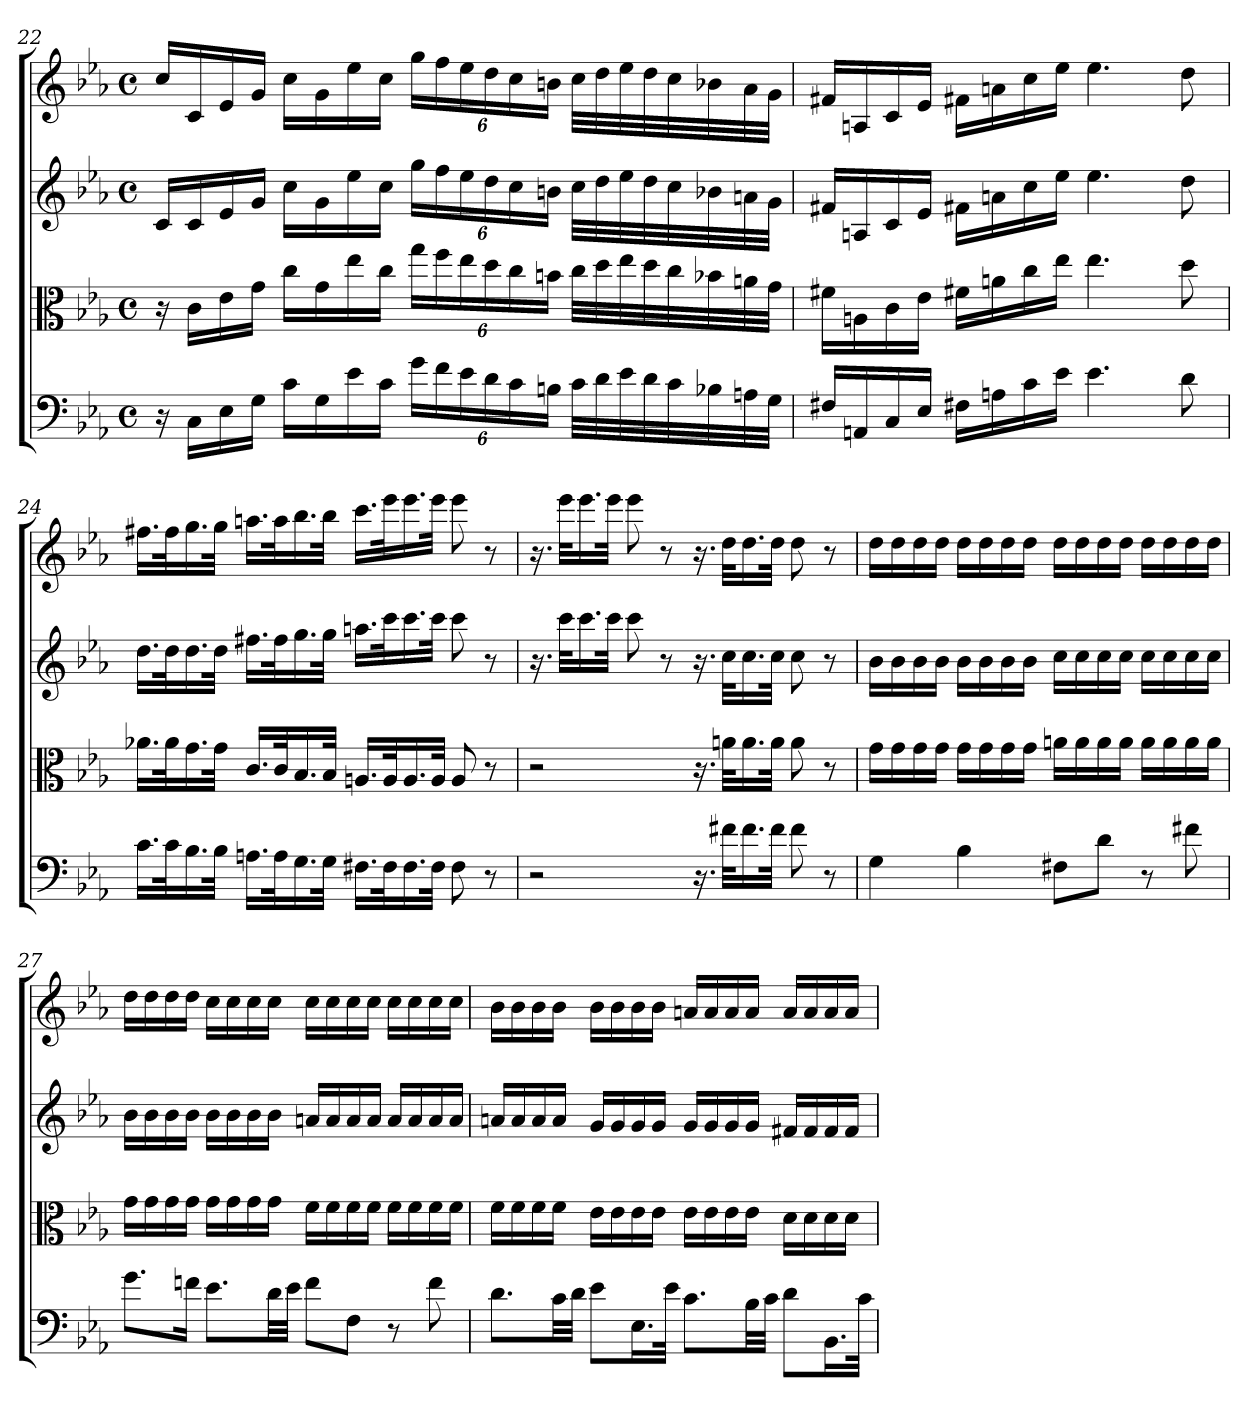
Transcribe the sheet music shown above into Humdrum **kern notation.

**kern	**kern	**kern	**kern
*part4	*part3	*part2	*part1
*staff4	*staff3	*staff2	*staff1
*clefF4	*clefC3	*clefG2	*clefG2
*k[b-e-a-]	*k[b-e-a-]	*k[b-e-a-]	*k[b-e-a-]
*c:	*c:	*c:	*c:
*M4/4	*M4/4	*M4/4	*M4/4
*met(c)	*met(c)	*met(c)	*met(c)
=22	=22	=22	=22
16r	16r	16c/LL	16cc/LL
16C\LL	16c\LL	16c/	16c/
16E-\	16e-\	16e-/	16e-/
16G\JJ	16g\JJ	16g/JJ	16g/JJ
16c\LL	16cc\LL	16cc\LL	16cc\LL
16G\	16g\	16g\	16g\
16e-\	16ee-\	16ee-\	16ee-\
16c\JJ	16cc\JJ	16cc\JJ	16cc\JJ
*Xbrackettup	*Xbrackettup	*Xbrackettup	*Xbrackettup
24g\LL	24gg\LL	24gg\LL	24gg\LL
24f\	24ff\	24ff\	24ff\
24e-\	24ee-\	24ee-\	24ee-\
24d\	24dd\	24dd\	24dd\
24c\	24cc\	24cc\	24cc\
24Bn\JJ	24bn\JJ	24bn\JJ	24bn\JJ
32c\LLL	32cc\LLL	32cc\LLL	32cc\LLL
32d\	32dd\	32dd\	32dd\
32e-\	32ee-\	32ee-\	32ee-\
32d\	32dd\	32dd\	32dd\
32c\	32cc\	32cc\	32cc\
32B-X\	32b-X\	32b-X\	32b-X\
32An\	32an\	32an\	32a-\
32G\JJJ	32g\JJJ	32g\JJJ	32g\JJJ
=23	=23	=23	=23
16F#X/LL	16f#X\LL	16f#X/LL	16f#X/LL
16AAn/	16An\	16An/	16An/
16C/	16c\	16c/	16c/
16E-/JJ	16e-\JJ	16e-/JJ	16e-/JJ
16F#X\LL	16f#X\LL	16f#X\LL	16f#X\LL
16An\	16an\	16an\	16an\
16c\	16cc\	16cc\	16cc\
16e-\JJ	16ee-\JJ	16ee-\JJ	16ee-\JJ
4.e-\	4.ee-\	4.ee-\	4.ee-\
8d\	8dd\	8dd\	8dd\
=24	=24	=24	=24
16.c\LL	16.a-X\LL	16.dd\LL	16.ff#X\LL
32c\K	32a-\K	32dd\K	32ff#\K
16.B-\	16.g\	16.dd\	16.gg\
32B-\JJk	32g\JJk	32dd\JJk	32gg\JJk
16.An\LL	16.c/LL	16.ff#X\LL	16.aan\LL
32A\K	32c/K	32ff#\K	32aa\K
16.G\	16.B-/	16.gg\	16.bb-\
32G\JJk	32B-/JJk	32gg\JJk	32bb-\JJk
16.F#X\LL	16.An/LL	16.aan\LL	16.ccc\LL
32F#\K	32A/K	32ccc\K	32eee-\K
16.F#\	16.A/	16.ccc\	16.eee-\
32F#\JJk	32A/JJk	32ccc\JJk	32eee-\JJk
8F#\	8A/	8ccc\	8eee-\
8r	8r	8r	8r
=25	=25	=25	=25
2r	2r	16.r	16.r
.	.	32ccc\KLL	32eee-\KLL
.	.	16.ccc\	16.eee-\
.	.	32ccc\JJk	32eee-\JJk
.	.	8ccc\	8eee-\
.	.	8r	8r
16.r	16.r	16.r	16.r
32f#X\KLL	32an\KLL	32cc\KLL	32dd\KLL
16.f#\	16.a\	16.cc\	16.dd\
32f#\JJk	32a\JJk	32cc\JJk	32dd\JJk
8f#\	8a\	8cc\	8dd\
8r	8r	8r	8r
=26	=26	=26	=26
4G\	16g\LL	16b-\LL	16dd\LL
.	16g\	16b-\	16dd\
.	16g\	16b-\	16dd\
.	16g\JJ	16b-\JJ	16dd\JJ
4B-\	16g\LL	16b-\LL	16dd\LL
.	16g\	16b-\	16dd\
.	16g\	16b-\	16dd\
.	16g\JJ	16b-\JJ	16dd\JJ
8F#X\L	16an\LL	16cc\LL	16dd\LL
.	16a\	16cc\	16dd\
8d\J	16a\	16cc\	16dd\
.	16a\JJ	16cc\JJ	16dd\JJ
8r	16a\LL	16cc\LL	16dd\LL
.	16a\	16cc\	16dd\
8f#X\	16a\	16cc\	16dd\
.	16a\JJ	16cc\JJ	16dd\JJ
=27	=27	=27	=27
8.g\L	16g\LL	16b-\LL	16dd\LL
.	16g\	16b-\	16dd\
.	16g\	16b-\	16dd\
16fn\Jk	16g\JJ	16b-\JJ	16dd\JJ
8.e-\L	16g\LL	16b-\LL	16cc\LL
.	16g\	16b-\	16cc\
.	16g\	16b-\	16cc\
32d\LL	16g\JJ	16b-\JJ	16cc\JJ
32e-\JJJ	.	.	.
8f\L	16f\LL	16an/LL	16cc\LL
.	16f\	16a/	16cc\
8F\J	16f\	16a/	16cc\
.	16f\JJ	16a/JJ	16cc\JJ
8r	16f\LL	16a/LL	16cc\LL
.	16f\	16a/	16cc\
8f\	16f\	16a/	16cc\
.	16f\JJ	16a/JJ	16cc\JJ
=28	=28	=28	=28
8.d\L	16f\LL	16an/LL	16b-\LL
.	16f\	16a/	16b-\
.	16f\	16a/	16b-\
32c\LL	16f\JJ	16a/JJ	16b-\JJ
32d\JJJ	.	.	.
8e-\L	16e-\LL	16g/LL	16b-\LL
.	16e-\	16g/	16b-\
16.E-\L	16e-\	16g/	16b-\
.	16e-\JJ	16g/JJ	16b-\JJ
32e-\JJk	.	.	.
8.c\L	16e-\LL	16g/LL	16an/LL
.	16e-\	16g/	16a/
.	16e-\	16g/	16a/
32B-\LL	16e-\JJ	16g/JJ	16a/JJ
32c\JJJ	.	.	.
8d\L	16d\LL	16f#X/LL	16a/LL
.	16d\	16f#/	16a/
16.BB-\L	16d\	16f#/	16a/
.	16d\JJ	16f#/JJ	16a/JJ
32c\JJk	.	.	.
=	=	=	=
*-	*-	*-	*-
